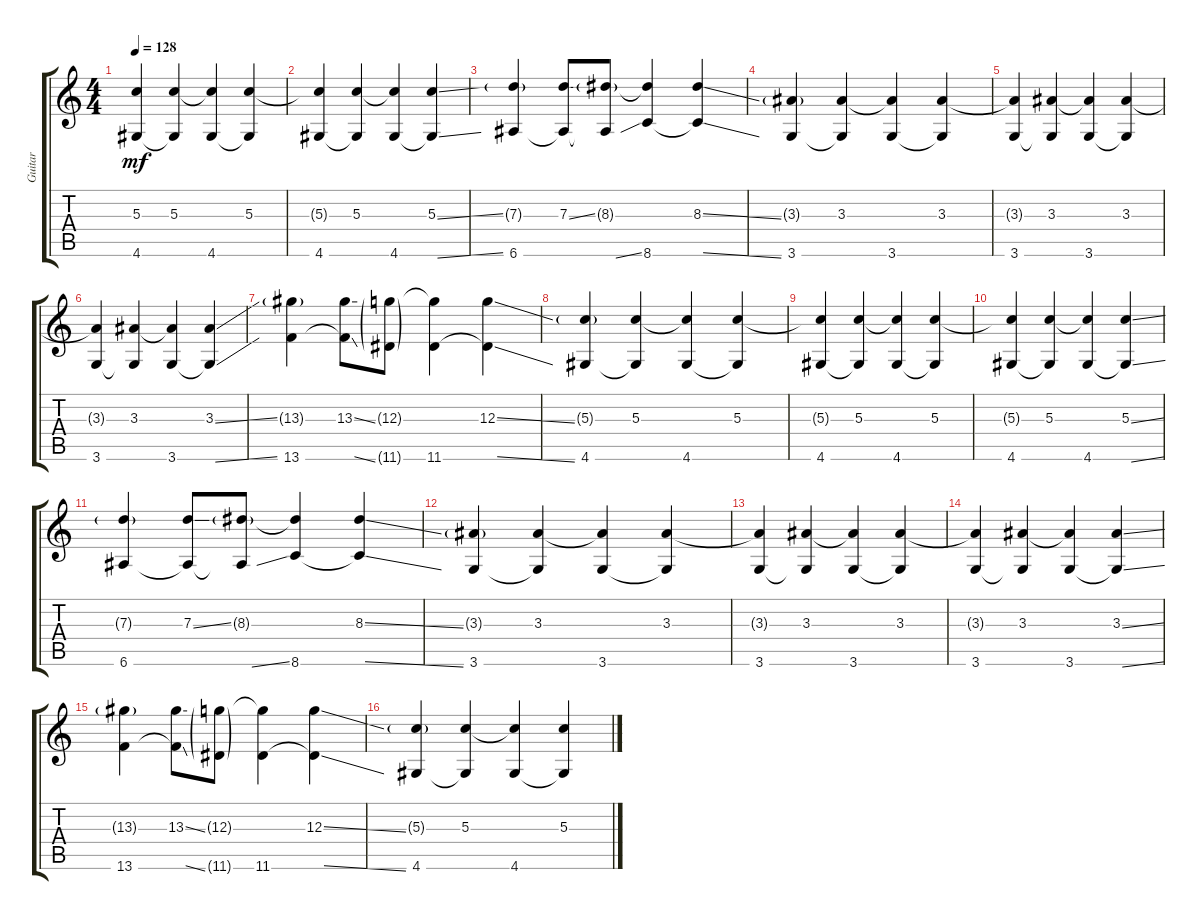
\track ("Guitar" "Guitar") {instrument electricguitarclean}
\staff {score tabs}
\tuning (E4 B3 G3 D3 A2 E2) {hide}
\ts (4 4)
\tempo 128
\clef g2
\ks c
(5.3{t} 4.6).4{dy mf} (5.3 4.6{t}).4 (5.3{t} 4.6).4 (5.3 4.6{t}).4 |
(5.3{t} 4.6).4 (5.3 4.6{t}).4 (5.3{t} 4.6).4 (5.3{ss} 4.6{ss t}).4 |
(7.3{g} 6.6).4 (7.3{ss} 6.6{t}).8 (8.3{g} 6.6{ss t}).8 (8.3{t} 8.6).4 (8.3{ss} 8.6{ss t}).4 |
(3.3{g} 3.6).4 (3.3 3.6{t}).4 (3.3{t} 3.6).4 (3.3 3.6{t}).4 |
(3.3{t} 3.6).4 (3.3 3.6{t}).4 (3.3{t} 3.6).4 (3.3 3.6{t}).4 |
(3.3{t} 3.6).4 (3.3 3.6{t}).4 (3.3{t} 3.6).4 (3.3{ss} 3.6{ss t}).4 |
(13.3{g} 13.6).4 (13.3{ss} 13.6{ss t}).8 (12.3{g} 11.6{g}).8 (12.3{t} 11.6).4 (12.3{ss} 11.6{ss t}).4 |
(5.3{g} 4.6).4 (5.3 4.6{t}).4 (5.3{t} 4.6).4 (5.3 4.6{t}).4 |
(5.3{t} 4.6).4 (5.3 4.6{t}).4 (5.3{t} 4.6).4 (5.3 4.6{t}).4 |
(5.3{t} 4.6).4 (5.3 4.6{t}).4 (5.3{t} 4.6).4 (5.3{ss} 4.6{ss t}).4 |
(7.3{g} 6.6).4 (7.3{ss} 6.6{t}).8 (8.3{g} 6.6{ss t}).8 (8.3{t} 8.6).4 (8.3{ss} 8.6{ss t}).4 |
(3.3{g} 3.6).4 (3.3 3.6{t}).4 (3.3{t} 3.6).4 (3.3 3.6{t}).4 |
(3.3{t} 3.6).4 (3.3 3.6{t}).4 (3.3{t} 3.6).4 (3.3 3.6{t}).4 |
(3.3{t} 3.6).4 (3.3 3.6{t}).4 (3.3{t} 3.6).4 (3.3{ss} 3.6{ss t}).4 |
(13.3{g} 13.6).4 (13.3{ss} 13.6{ss t}).8 (12.3{g} 11.6{g}).8 (12.3{t} 11.6).4 (12.3{ss} 11.6{ss t}).4 |
(5.3{g} 4.6).4 (5.3 4.6{t}).4 (5.3{t} 4.6).4 (5.3 4.6{t}).4
